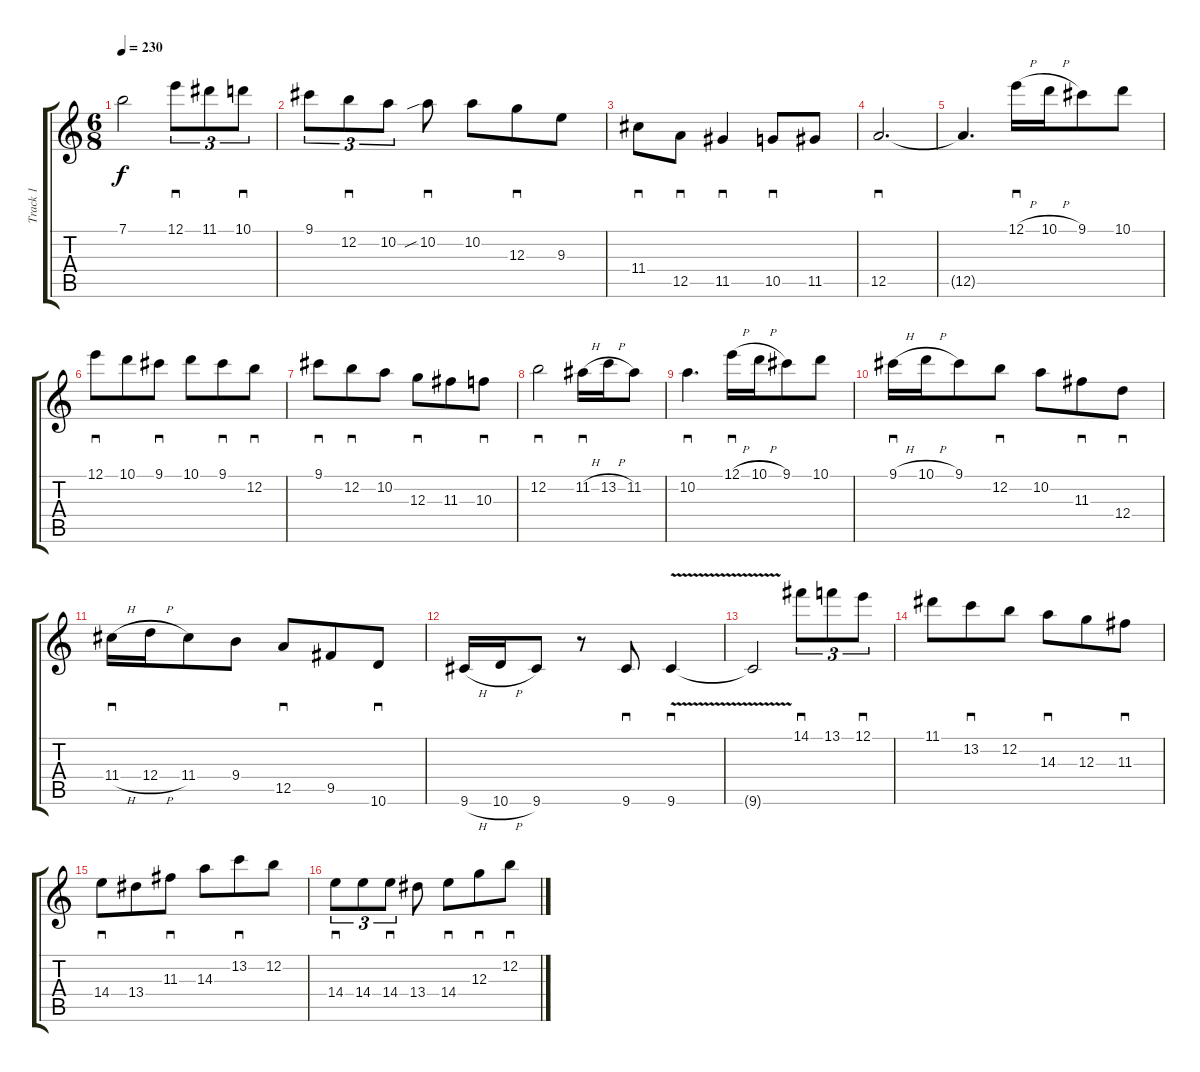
\track ("Track 1" "Track 1") {instrument acousticguitarnylon}
\staff {score tabs}
\tuning (E4 B3 G3 D3 A2 E2) {hide}
\ts (6 8)
\tempo 230
\clef g2
\ks c
7.1{t}.2{dy f} 12.1.8{sd tu (3 2)} 11.1.8{tu (3 2)} 10.1.8{sd tu (3 2)} |
9.1.8{tu (3 2)} 12.2.8{sd tu (3 2)} 10.2.8{tu (3 2)} 10.2{sib}.8{sd} 10.2.8 12.3.8{sd} 9.3.8 |
11.4.8{sd} 12.5.8{sd} 11.5.4{sd} 10.5.8{sd} 11.5.8 |
12.5.2{d sd} |
12.5{t}.4{d} 12.1{h}.16{sd} 10.1{h}.16 9.1.8 10.1.8 |
12.1.8{sd} 10.1.8 9.1.8{sd} 10.1.8 9.1.8{sd} 12.2.8{sd} |
9.1.8{sd} 12.2.8{sd} 10.2.8 12.3.8{sd} 11.3.8 10.3.8{sd} |
12.2.2{sd} 11.2{h}.16{sd} 13.2{h}.16 11.2.8 |
10.2.4{d sd} 12.1{h}.16{sd} 10.1{h}.16 9.1.8 10.1.8 |
9.1{h}.16{sd} 10.1{h}.16 9.1.8 12.2.8{sd} 10.2.8 11.3.8{sd} 12.4.8{sd} |
11.4{h}.16{sd} 12.4{h}.16 11.4.8 9.4.8 12.5.8{sd} 9.5.8 10.6.8{sd} |
9.6{h}.16 10.6{h}.16 9.6.8 r.8 9.6.8{sd} 9.6{v}.4{sd} |
9.6{t}.2 14.1.8{sd tu (3 2)} 13.1.8{tu (3 2)} 12.1.8{sd tu (3 2)} |
11.1.8 13.2.8{sd} 12.2.8 14.3.8{sd} 12.3.8 11.3.8{sd} |
14.4.8{sd} 13.4.8 11.3.8{sd} 14.3.8 13.2.8{sd} 12.2.8 |
14.4.8{sd tu (3 2)} 14.4.8{tu (3 2)} 14.4.8{sd tu (3 2)} 13.4.8 14.4.8{sd} 12.3.8{sd} 12.2.8{sd}
